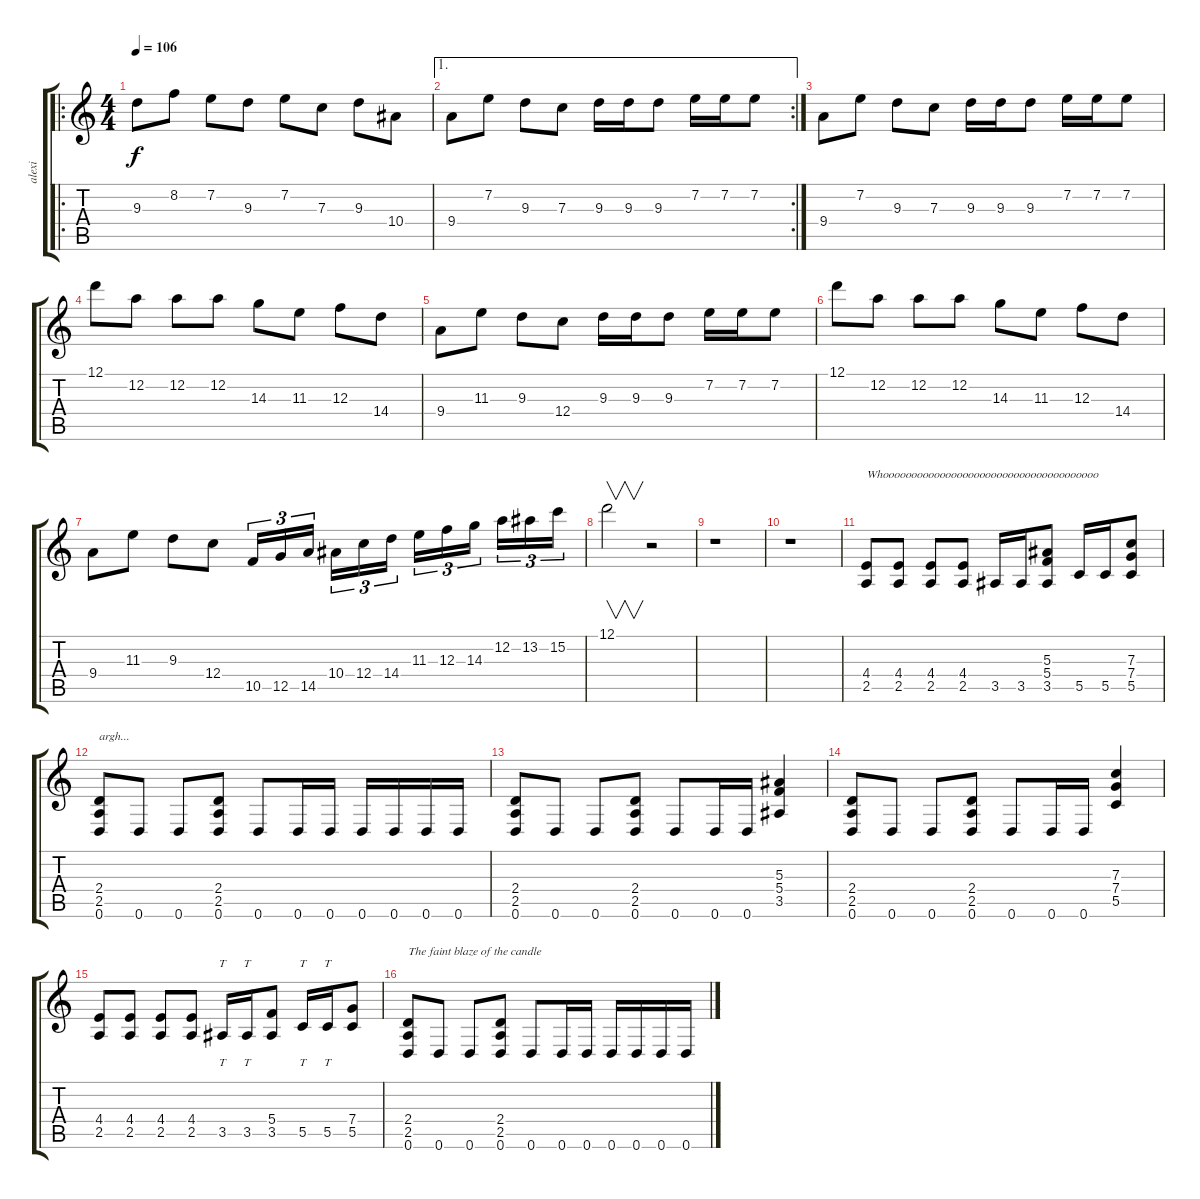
\track ("alexi" "alexi") {instrument overdrivenguitar}
\staff {score tabs}
\tuning (D4 A3 F3 C3 G2 D2) {hide}
\ro
\ts (4 4)
\tempo 106
\clef g2
\ks c
9.3.8{dy f} 8.2.8 7.2.8 9.3.8 7.2.8 7.3.8 9.3.8 10.4.8 |
\ae 1
\rc 2
9.4.8 7.2.8 9.3.8 7.3.8 9.3.16 9.3.16 9.3.8 7.2.16 7.2.16 7.2.8 |
9.4.8 7.2.8 9.3.8 7.3.8 9.3.16 9.3.16 9.3.8 7.2.16 7.2.16 7.2.8 |
12.1.8 12.2.8 12.2.8 12.2.8 14.3.8 11.3.8 12.3.8 14.4.8 |
9.4.8 11.3.8 9.3.8 12.4.8 9.3.16 9.3.16 9.3.8 7.2.16 7.2.16 7.2.8 |
12.1.8 12.2.8 12.2.8 12.2.8 14.3.8 11.3.8 12.3.8 14.4.8 |
9.4.8 11.3.8 9.3.8 12.4.8 10.5.16{tu (3 2)} 12.5.16{tu (3 2)} 14.5.16{tu (3 2)} 10.4.16{tu (3 2)} 12.4.16{tu (3 2)} 14.4.16{tu (3 2)} 11.3.16{tu (3 2)} 12.3.16{tu (3 2)} 14.3.16{tu (3 2)} 12.2.16{tu (3 2)} 13.2.16{tu (3 2)} 15.2.16{tu (3 2)} |
12.1.2{v} r.2 |
r.1 |
r.1 |
(4.4 2.5).8{txt "Whoooooooooooooooooooooooooooooooooooooo" volume 13} (4.4 2.5).8 (4.4 2.5).8 (4.4 2.5).8 3.5.16 3.5.16 (5.3 5.4 3.5).8 5.5.16 5.5.16 (7.3 7.4 5.5).8 |
(2.4 2.5 0.6).8{txt "argh..."} 0.6.8 0.6.8 (2.4 2.5 0.6).8 0.6.8 0.6.16 0.6.16 0.6.16 0.6.16 0.6.16 0.6.16 |
(2.4 2.5 0.6).8 0.6.8 0.6.8 (2.4 2.5 0.6).8 0.6.8 0.6.16 0.6.16 (5.3 5.4 3.5).4 |
(2.4 2.5 0.6).8 0.6.8 0.6.8 (2.4 2.5 0.6).8 0.6.8 0.6.16 0.6.16 (7.3 7.4 5.5).4 |
(4.4 2.5).8 (4.4 2.5).8 (4.4 2.5).8 (4.4 2.5).8 3.5.16{tt} 3.5.16{tt} (5.4 3.5).8 5.5.16{tt} 5.5.16{tt} (7.4 5.5).8 |
(2.4 2.5 0.6).8{txt "The faint blaze of the candle"} 0.6.8 0.6.8 (2.4 2.5 0.6).8 0.6.8 0.6.16 0.6.16 0.6.16 0.6.16 0.6.16 0.6.16
